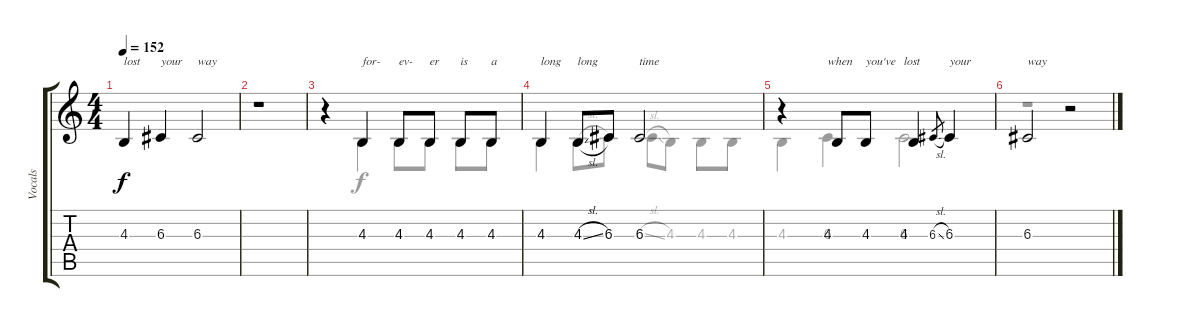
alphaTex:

\track ("Vocals" "Vocals") {instrument lead6voice}
\staff {score tabs}
\tuning (E4 B3 G3 D3 A2 E2) {hide}
\voice
\ts (4 4)
\tempo 152
\clef g2
\ks c
4.3.4{txt "lost" dy f} 6.3.4{txt "your"} 6.3.2{txt "way"} |
r.1 |
r.4 4.3.4{txt "for-"} 4.3.8{txt "ev-"} 4.3.8{txt "er"} 4.3.8{txt "is"} 4.3.8{txt "a"} |
4.3.4{txt "long"} 4.3{sl}.8{txt "long"} 6.3.8 6.3.2{txt "time"} |
r.4 4.3.8{txt "when"} 4.3.8{txt "you've"} 4.3.4{txt "lost"} 6.3{sl}.8{gr} 6.3.4{txt "your"} |
6.3.2{txt "way"} r.2 |
|
|
|
|
|
\voice
\clef g2
\ottava regular
\simile none
\ks c
|
|
r.4 4.3.4 4.3.8 4.3.8 4.3.8 4.3.8 |
4.3.4 4.3{sl}.8 6.3.8 6.3{sl}.8 4.3.8 4.3.8 4.3.8 |
4.3.4 6.3.4 6.3.2 |
r.1 |
|
|
|
|
|
